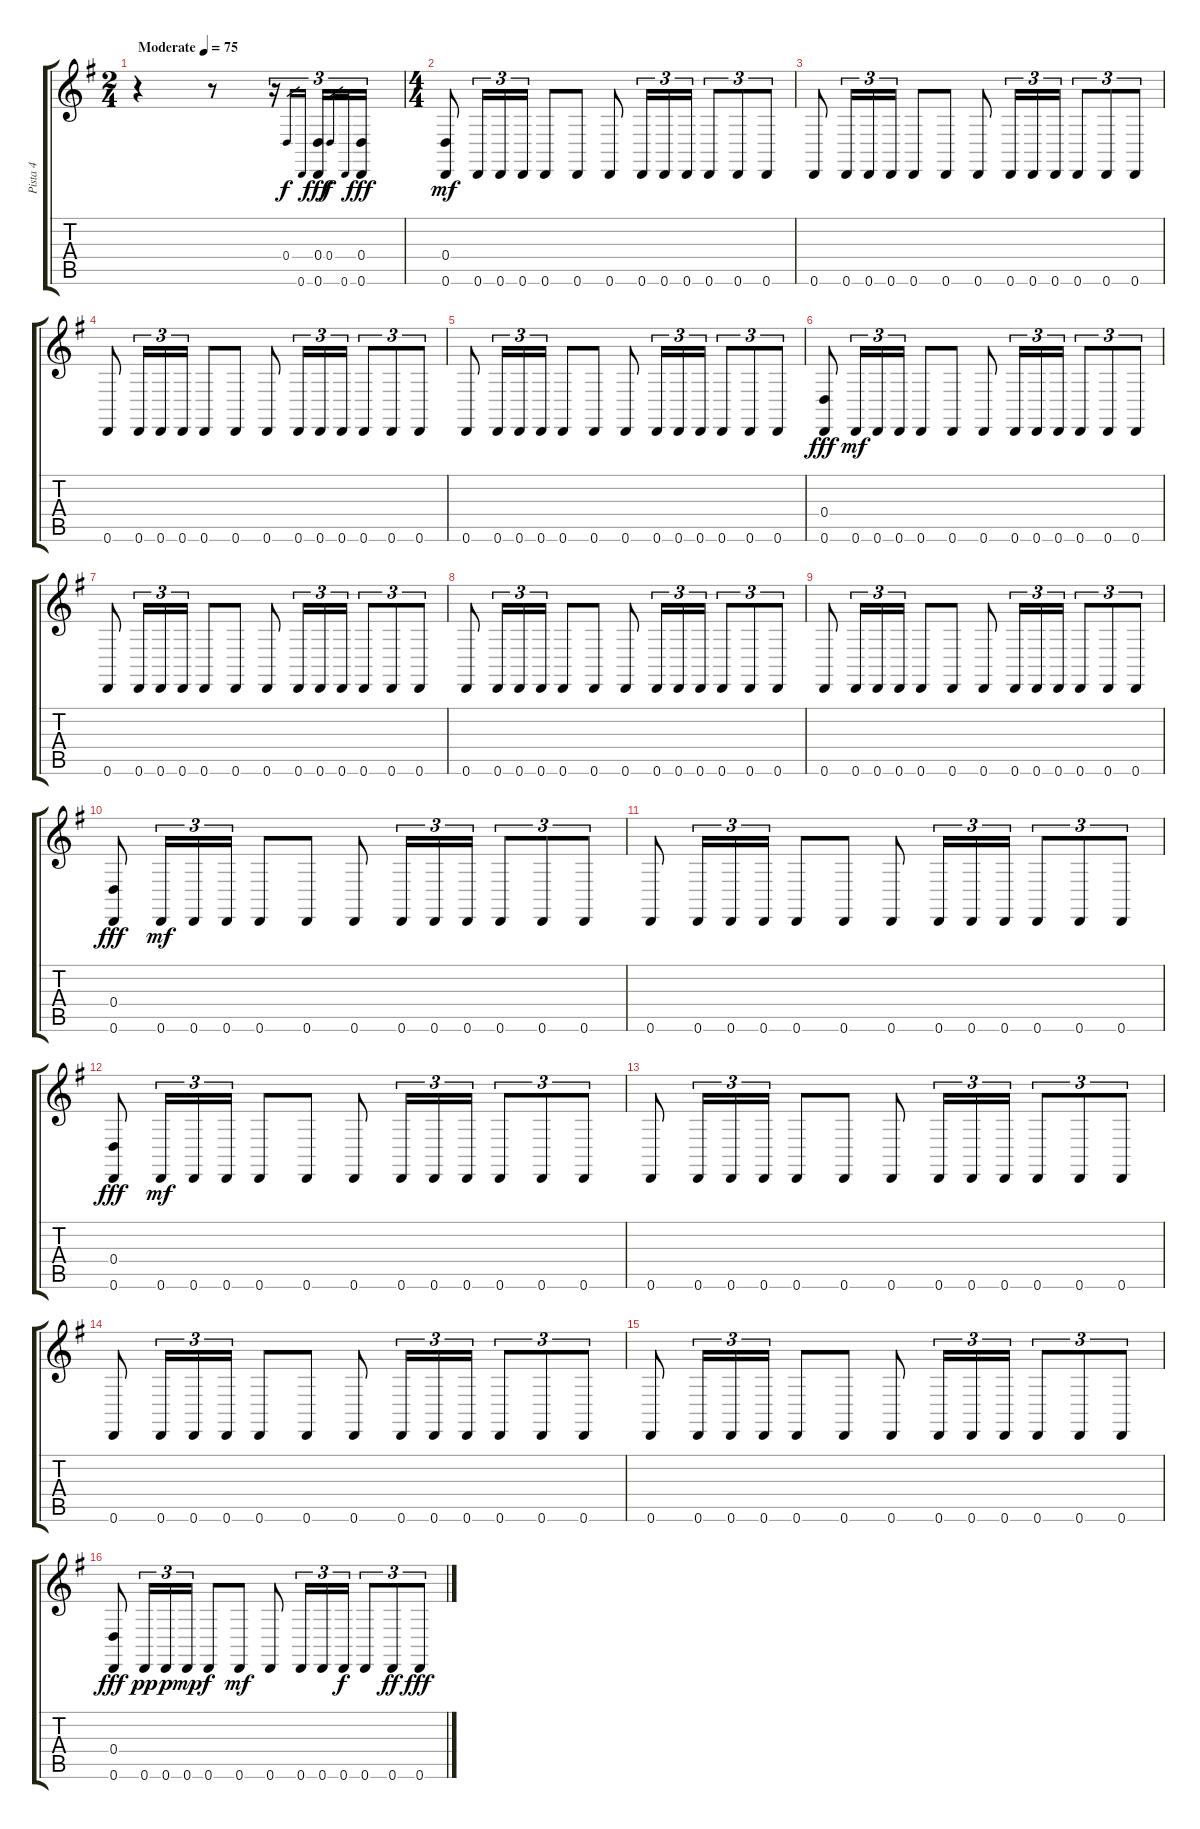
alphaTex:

\track ("Pista 4" "Pista 4") {instrument timpani}
\staff {score tabs}
\tuning (E4 B3 G3 D3 A2 D2) {hide}
\ts (2 4)
\tempo (75 "Moderate")
\clef g2
\ks g
r.4{dy f instrument timpani} r.8 r.16{tu (3 2)} 0.4.16{gr} 0.6.16{gr} (0.4 0.6).16{tu (3 2) dy fff} 0.4.16{gr dy f} 0.6.16{gr} (0.4 0.6).16{tu (3 2) dy fff} |
\ts (4 4)
(0.4 0.6).8{dy mf} 0.6.16{tu (3 2)} 0.6.16{tu (3 2)} 0.6.16{tu (3 2)} 0.6.8 0.6.8 0.6.8 0.6.16{tu (3 2)} 0.6.16{tu (3 2)} 0.6.16{tu (3 2)} 0.6.8{tu (3 2)} 0.6.8{tu (3 2)} 0.6.8{tu (3 2)} |
0.6.8 0.6.16{tu (3 2)} 0.6.16{tu (3 2)} 0.6.16{tu (3 2)} 0.6.8 0.6.8 0.6.8 0.6.16{tu (3 2)} 0.6.16{tu (3 2)} 0.6.16{tu (3 2)} 0.6.8{tu (3 2)} 0.6.8{tu (3 2)} 0.6.8{tu (3 2)} |
0.6.8 0.6.16{tu (3 2)} 0.6.16{tu (3 2)} 0.6.16{tu (3 2)} 0.6.8 0.6.8 0.6.8 0.6.16{tu (3 2)} 0.6.16{tu (3 2)} 0.6.16{tu (3 2)} 0.6.8{tu (3 2)} 0.6.8{tu (3 2)} 0.6.8{tu (3 2)} |
0.6.8 0.6.16{tu (3 2)} 0.6.16{tu (3 2)} 0.6.16{tu (3 2)} 0.6.8 0.6.8 0.6.8 0.6.16{tu (3 2)} 0.6.16{tu (3 2)} 0.6.16{tu (3 2)} 0.6.8{tu (3 2)} 0.6.8{tu (3 2)} 0.6.8{tu (3 2)} |
(0.4 0.6).8{dy fff} 0.6.16{tu (3 2) dy mf} 0.6.16{tu (3 2)} 0.6.16{tu (3 2)} 0.6.8 0.6.8 0.6.8 0.6.16{tu (3 2)} 0.6.16{tu (3 2)} 0.6.16{tu (3 2)} 0.6.8{tu (3 2)} 0.6.8{tu (3 2)} 0.6.8{tu (3 2)} |
0.6.8 0.6.16{tu (3 2)} 0.6.16{tu (3 2)} 0.6.16{tu (3 2)} 0.6.8 0.6.8 0.6.8 0.6.16{tu (3 2)} 0.6.16{tu (3 2)} 0.6.16{tu (3 2)} 0.6.8{tu (3 2)} 0.6.8{tu (3 2)} 0.6.8{tu (3 2)} |
0.6.8 0.6.16{tu (3 2)} 0.6.16{tu (3 2)} 0.6.16{tu (3 2)} 0.6.8 0.6.8 0.6.8 0.6.16{tu (3 2)} 0.6.16{tu (3 2)} 0.6.16{tu (3 2)} 0.6.8{tu (3 2)} 0.6.8{tu (3 2)} 0.6.8{tu (3 2)} |
0.6.8 0.6.16{tu (3 2)} 0.6.16{tu (3 2)} 0.6.16{tu (3 2)} 0.6.8 0.6.8 0.6.8 0.6.16{tu (3 2)} 0.6.16{tu (3 2)} 0.6.16{tu (3 2)} 0.6.8{tu (3 2)} 0.6.8{tu (3 2)} 0.6.8{tu (3 2)} |
(0.4 0.6).8{dy fff} 0.6.16{tu (3 2) dy mf} 0.6.16{tu (3 2)} 0.6.16{tu (3 2)} 0.6.8 0.6.8 0.6.8 0.6.16{tu (3 2)} 0.6.16{tu (3 2)} 0.6.16{tu (3 2)} 0.6.8{tu (3 2)} 0.6.8{tu (3 2)} 0.6.8{tu (3 2)} |
0.6.8 0.6.16{tu (3 2)} 0.6.16{tu (3 2)} 0.6.16{tu (3 2)} 0.6.8 0.6.8 0.6.8 0.6.16{tu (3 2)} 0.6.16{tu (3 2)} 0.6.16{tu (3 2)} 0.6.8{tu (3 2)} 0.6.8{tu (3 2)} 0.6.8{tu (3 2)} |
(0.4 0.6).8{dy fff} 0.6.16{tu (3 2) dy mf} 0.6.16{tu (3 2)} 0.6.16{tu (3 2)} 0.6.8 0.6.8 0.6.8 0.6.16{tu (3 2)} 0.6.16{tu (3 2)} 0.6.16{tu (3 2)} 0.6.8{tu (3 2)} 0.6.8{tu (3 2)} 0.6.8{tu (3 2)} |
0.6.8 0.6.16{tu (3 2)} 0.6.16{tu (3 2)} 0.6.16{tu (3 2)} 0.6.8 0.6.8 0.6.8 0.6.16{tu (3 2)} 0.6.16{tu (3 2)} 0.6.16{tu (3 2)} 0.6.8{tu (3 2)} 0.6.8{tu (3 2)} 0.6.8{tu (3 2)} |
0.6.8 0.6.16{tu (3 2)} 0.6.16{tu (3 2)} 0.6.16{tu (3 2)} 0.6.8 0.6.8 0.6.8 0.6.16{tu (3 2)} 0.6.16{tu (3 2)} 0.6.16{tu (3 2)} 0.6.8{tu (3 2)} 0.6.8{tu (3 2)} 0.6.8{tu (3 2)} |
0.6.8 0.6.16{tu (3 2)} 0.6.16{tu (3 2)} 0.6.16{tu (3 2)} 0.6.8 0.6.8 0.6.8 0.6.16{tu (3 2)} 0.6.16{tu (3 2)} 0.6.16{tu (3 2)} 0.6.8{tu (3 2)} 0.6.8{tu (3 2)} 0.6.8{tu (3 2)} |
(0.4 0.6).8{dy fff} 0.6.16{tu (3 2) dy pp} 0.6.16{tu (3 2) dy p} 0.6.16{tu (3 2) dy mp} 0.6.8{dy f} 0.6.8{dy mf} 0.6.8 0.6.16{tu (3 2)} 0.6.16{tu (3 2)} 0.6.16{tu (3 2) dy f} 0.6.8{tu (3 2)} 0.6.8{tu (3 2) dy ff} 0.6.8{tu (3 2) dy fff}
